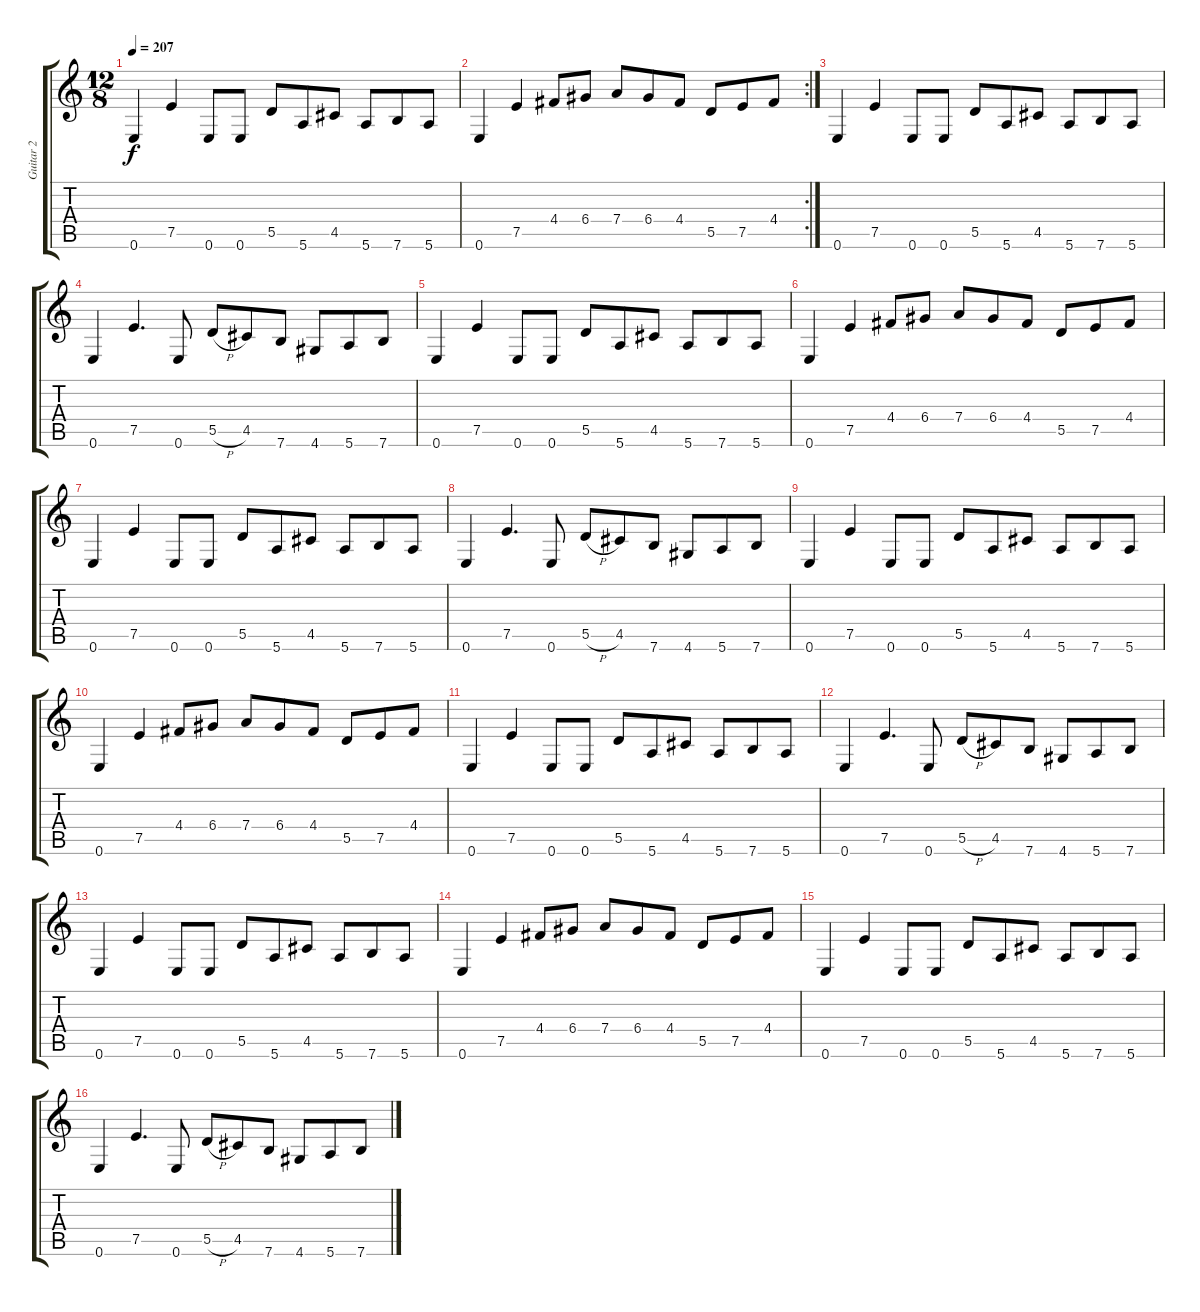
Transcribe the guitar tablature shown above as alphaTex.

\track ("Guitar 2" "Guitar 2") {instrument distortionguitar}
\staff {score tabs}
\tuning (E4 B3 G3 D3 A2 E2) {hide}
\ts (12 8)
\tempo 207
\clef g2
\ks c
0.6.4{dy f} 7.5.4 0.6.8 0.6.8 5.5.8 5.6.8 4.5.8 5.6.8 7.6.8 5.6.8 |
\rc 2
0.6.4 7.5.4 4.4.8 6.4.8 7.4.8 6.4.8 4.4.8 5.5.8 7.5.8 4.4.8 |
0.6.4 7.5.4 0.6.8 0.6.8 5.5.8 5.6.8 4.5.8 5.6.8 7.6.8 5.6.8 |
0.6.4 7.5.4{d} 0.6.8 5.5{h}.8 4.5.8 7.6.8 4.6.8 5.6.8 7.6.8 |
0.6.4 7.5.4 0.6.8 0.6.8 5.5.8 5.6.8 4.5.8 5.6.8 7.6.8 5.6.8 |
0.6.4 7.5.4 4.4.8 6.4.8 7.4.8 6.4.8 4.4.8 5.5.8 7.5.8 4.4.8 |
0.6.4 7.5.4 0.6.8 0.6.8 5.5.8 5.6.8 4.5.8 5.6.8 7.6.8 5.6.8 |
0.6.4 7.5.4{d} 0.6.8 5.5{h}.8 4.5.8 7.6.8 4.6.8 5.6.8 7.6.8 |
0.6.4 7.5.4 0.6.8 0.6.8 5.5.8 5.6.8 4.5.8 5.6.8 7.6.8 5.6.8 |
0.6.4 7.5.4 4.4.8 6.4.8 7.4.8 6.4.8 4.4.8 5.5.8 7.5.8 4.4.8 |
0.6.4 7.5.4 0.6.8 0.6.8 5.5.8 5.6.8 4.5.8 5.6.8 7.6.8 5.6.8 |
0.6.4 7.5.4{d} 0.6.8 5.5{h}.8 4.5.8 7.6.8 4.6.8 5.6.8 7.6.8 |
0.6.4 7.5.4 0.6.8 0.6.8 5.5.8 5.6.8 4.5.8 5.6.8 7.6.8 5.6.8 |
0.6.4 7.5.4 4.4.8 6.4.8 7.4.8 6.4.8 4.4.8 5.5.8 7.5.8 4.4.8 |
0.6.4 7.5.4 0.6.8 0.6.8 5.5.8 5.6.8 4.5.8 5.6.8 7.6.8 5.6.8 |
0.6.4 7.5.4{d} 0.6.8 5.5{h}.8 4.5.8 7.6.8 4.6.8 5.6.8 7.6.8
